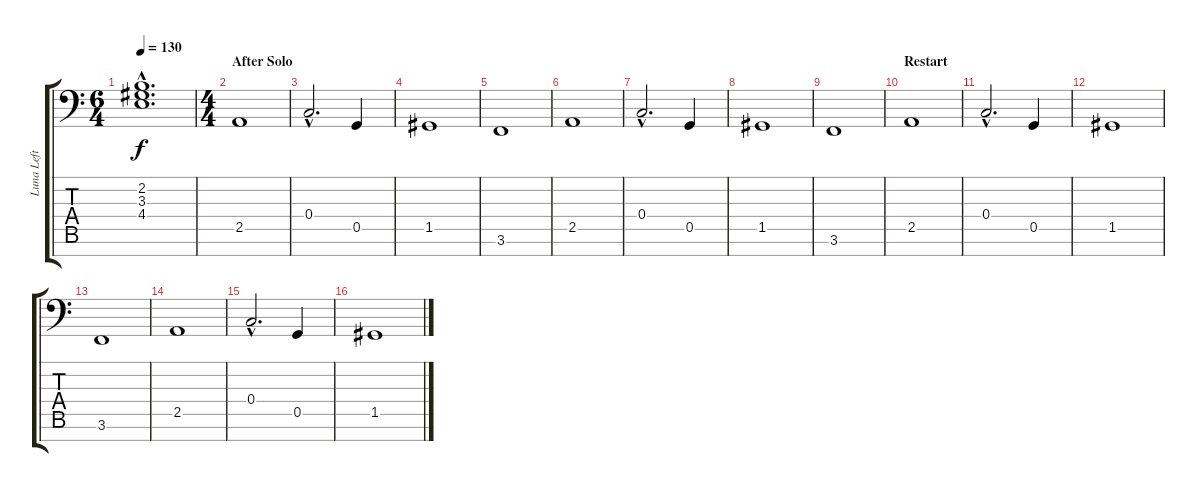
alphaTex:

\track ("Luna Left" "Luna Left") {instrument choiraahs}
\staff {score tabs}
\tuning (D4 A3 F3 C3 G2 D2 A1) {hide}
\ts (6 4)
\tempo 130
\clef f4
\ks c
(2.2{hac} 3.3{hac} 4.4{hac}).1{d dy f} |
\ts (4 4)
\section ("" "After Solo")
2.5.1 |
0.4{hac}.2{d} 0.5.4 |
1.5.1 |
3.6.1 |
2.5.1 |
0.4{hac}.2{d} 0.5.4 |
1.5.1 |
3.6.1 |
\section ("" "Restart")
2.5.1 |
0.4{hac}.2{d} 0.5.4 |
1.5.1 |
3.6.1 |
2.5.1 |
0.4{hac}.2{d} 0.5.4 |
1.5.1
